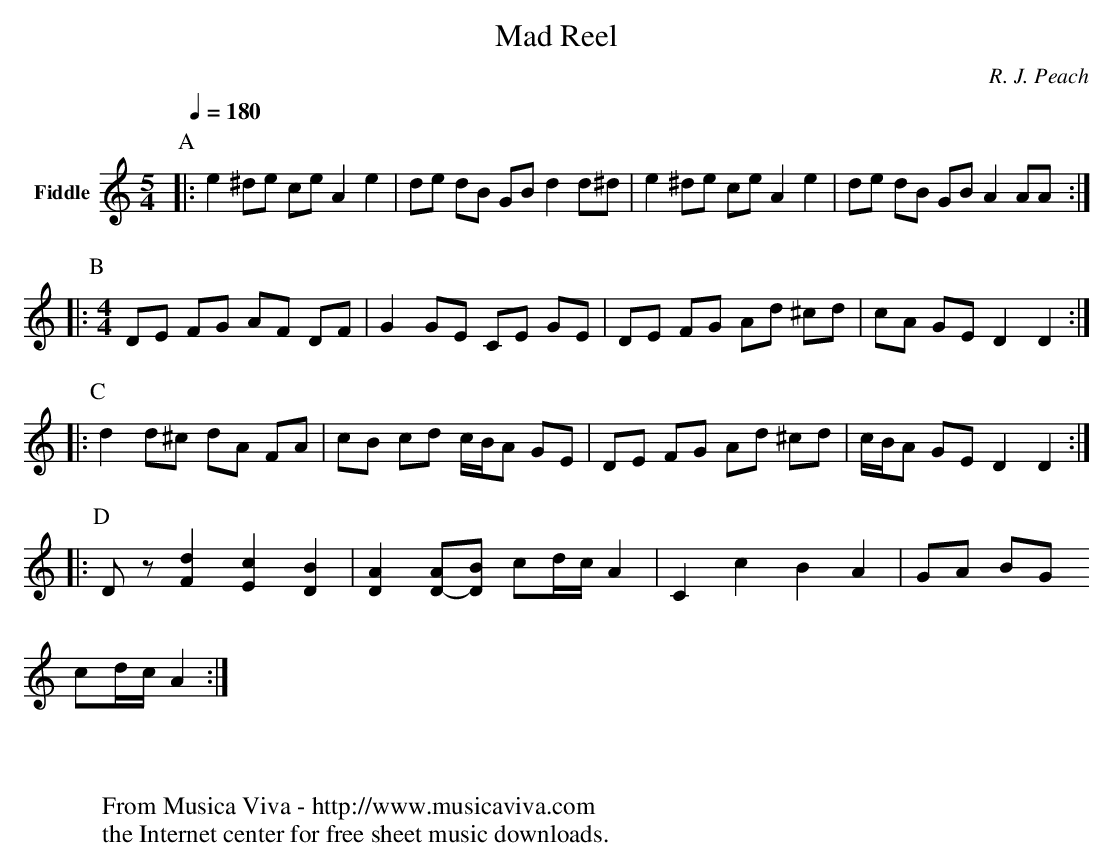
X:1
T:Mad Reel
C:R. J. Peach
M:4/4
L:1/8  % quaver
Q:1/4=180
K:C  % key is Am
[M:5/4]
P:A
V:1  name="Fiddle" staves=1
|:e2 ^de ce A2 e2| de dB GB d2 d^d| e2 ^de ce A2 e2| de dB GB A2 AA::
P:B
[M: 4/4]
DE FG AF DF| G2 GE CE GE| DE FG Ad ^cd| cA GE D2 D2::
P:C
d2 d^c dA FA| cB cd  c/2B/2A GE| DE FG Ad ^cd| c/2B/2A GE D2 D2::
P:D
Dz [d2F2] [c2E2] [B2D2]| [A2D2] [AD-][BD] cd/2c/2 A2| C2 c2 B2 A2| GA BG
cd/2c/2 A2:|
W:
W:
W:  From Musica Viva - http://www.musicaviva.com
W:  the Internet center for free sheet music downloads.
